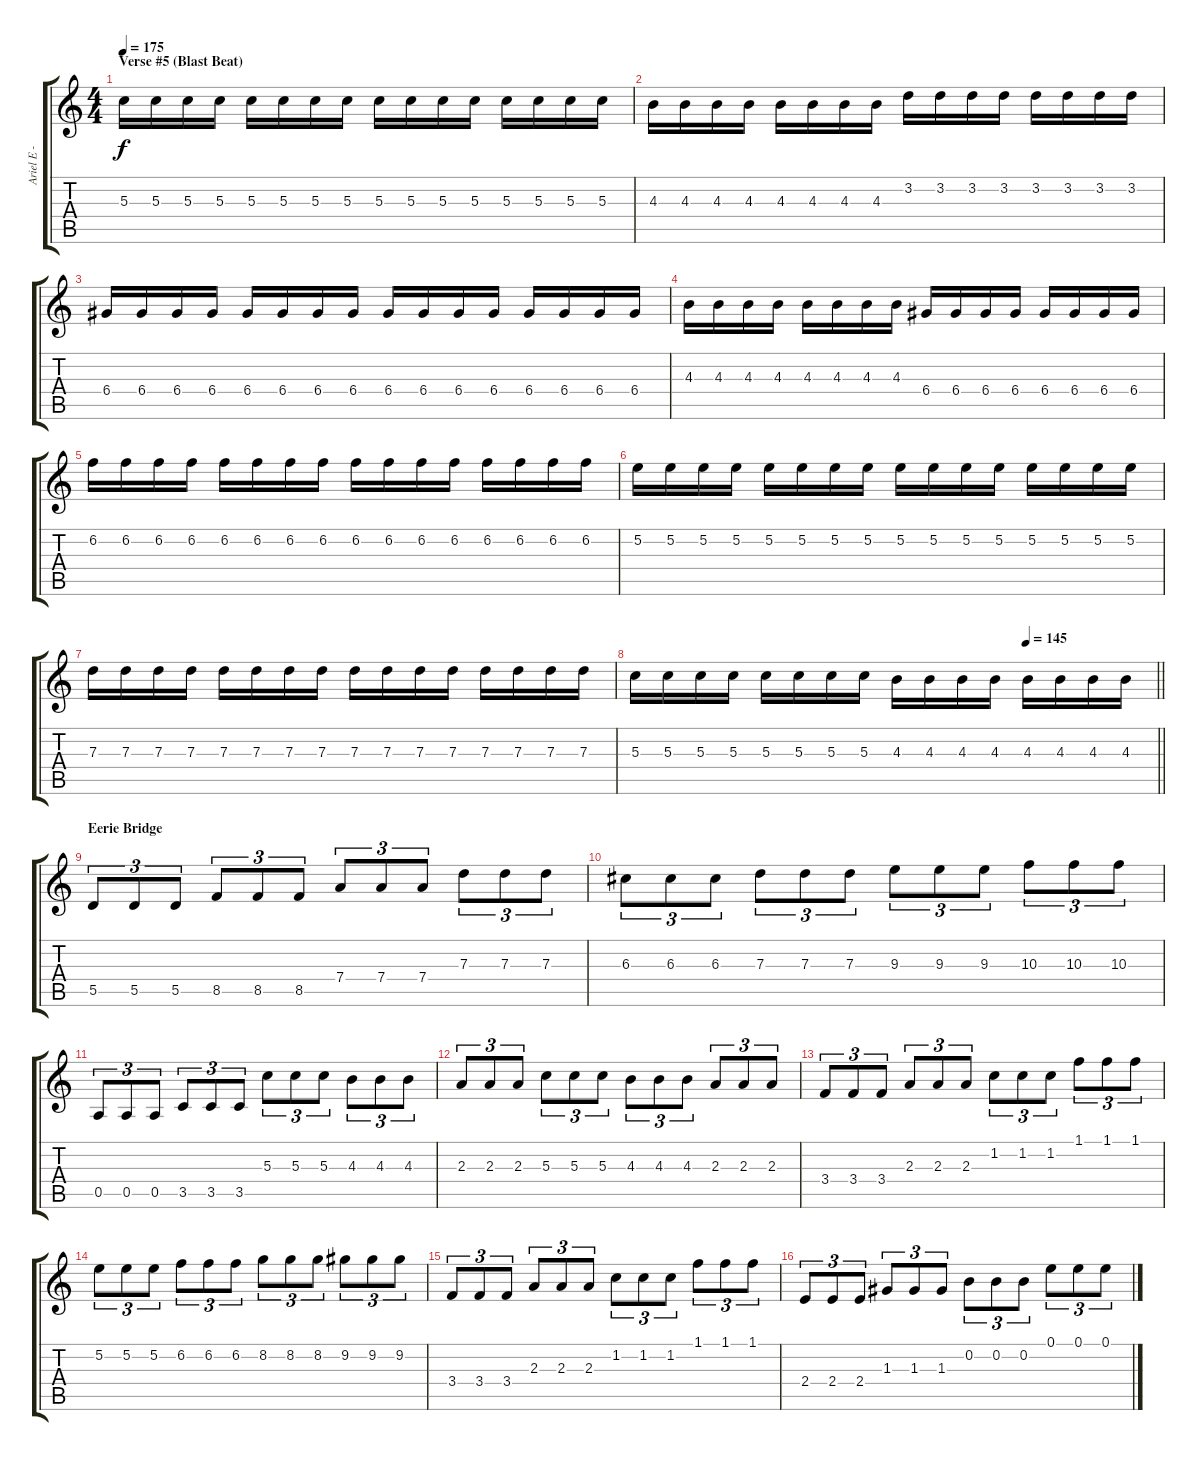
\track ("Ariel E - Lead Guitar" "Ariel E - ") {instrument distortionguitar}
\staff {score tabs}
\tuning (E4 B3 G3 D3 A2 E2) {hide}
\ts (4 4)
\section ("" "Verse #5 (Blast Beat)")
\tempo 175
\clef g2
\ks c
5.3.16{dy f} 5.3.16 5.3.16 5.3.16 5.3.16 5.3.16 5.3.16 5.3.16 5.3.16 5.3.16 5.3.16 5.3.16 5.3.16 5.3.16 5.3.16 5.3.16 |
4.3.16 4.3.16 4.3.16 4.3.16 4.3.16 4.3.16 4.3.16 4.3.16 3.2.16 3.2.16 3.2.16 3.2.16 3.2.16 3.2.16 3.2.16 3.2.16 |
6.4.16 6.4.16 6.4.16 6.4.16 6.4.16 6.4.16 6.4.16 6.4.16 6.4.16 6.4.16 6.4.16 6.4.16 6.4.16 6.4.16 6.4.16 6.4.16 |
4.3.16 4.3.16 4.3.16 4.3.16 4.3.16 4.3.16 4.3.16 4.3.16 6.4.16 6.4.16 6.4.16 6.4.16 6.4.16 6.4.16 6.4.16 6.4.16 |
6.2.16 6.2.16 6.2.16 6.2.16 6.2.16 6.2.16 6.2.16 6.2.16 6.2.16 6.2.16 6.2.16 6.2.16 6.2.16 6.2.16 6.2.16 6.2.16 |
5.2.16 5.2.16 5.2.16 5.2.16 5.2.16 5.2.16 5.2.16 5.2.16 5.2.16 5.2.16 5.2.16 5.2.16 5.2.16 5.2.16 5.2.16 5.2.16 |
7.3.16 7.3.16 7.3.16 7.3.16 7.3.16 7.3.16 7.3.16 7.3.16 7.3.16 7.3.16 7.3.16 7.3.16 7.3.16 7.3.16 7.3.16 7.3.16 |
\tempo (145 0.75)
\barLineRight lightlight
5.3.16 5.3.16 5.3.16 5.3.16 5.3.16 5.3.16 5.3.16 5.3.16 4.3.16 4.3.16 4.3.16 4.3.16 4.3.16 4.3.16 4.3.16 4.3.16 |
\section ("" "Eerie Bridge")
5.5.8{tu (3 2)} 5.5.8{tu (3 2)} 5.5.8{tu (3 2)} 8.5.8{tu (3 2)} 8.5.8{tu (3 2)} 8.5.8{tu (3 2)} 7.4.8{tu (3 2)} 7.4.8{tu (3 2)} 7.4.8{tu (3 2)} 7.3.8{tu (3 2)} 7.3.8{tu (3 2)} 7.3.8{tu (3 2)} |
6.3.8{tu (3 2)} 6.3.8{tu (3 2)} 6.3.8{tu (3 2)} 7.3.8{tu (3 2)} 7.3.8{tu (3 2)} 7.3.8{tu (3 2)} 9.3.8{tu (3 2)} 9.3.8{tu (3 2)} 9.3.8{tu (3 2)} 10.3.8{tu (3 2)} 10.3.8{tu (3 2)} 10.3.8{tu (3 2)} |
0.5.8{tu (3 2)} 0.5.8{tu (3 2)} 0.5.8{tu (3 2)} 3.5.8{tu (3 2)} 3.5.8{tu (3 2)} 3.5.8{tu (3 2)} 5.3.8{tu (3 2)} 5.3.8{tu (3 2)} 5.3.8{tu (3 2)} 4.3.8{tu (3 2)} 4.3.8{tu (3 2)} 4.3.8{tu (3 2)} |
2.3.8{tu (3 2)} 2.3.8{tu (3 2)} 2.3.8{tu (3 2)} 5.3.8{tu (3 2)} 5.3.8{tu (3 2)} 5.3.8{tu (3 2)} 4.3.8{tu (3 2)} 4.3.8{tu (3 2)} 4.3.8{tu (3 2)} 2.3.8{tu (3 2)} 2.3.8{tu (3 2)} 2.3.8{tu (3 2)} |
3.4.8{tu (3 2)} 3.4.8{tu (3 2)} 3.4.8{tu (3 2)} 2.3.8{tu (3 2)} 2.3.8{tu (3 2)} 2.3.8{tu (3 2)} 1.2.8{tu (3 2)} 1.2.8{tu (3 2)} 1.2.8{tu (3 2)} 1.1.8{tu (3 2)} 1.1.8{tu (3 2)} 1.1.8{tu (3 2)} |
5.2.8{tu (3 2)} 5.2.8{tu (3 2)} 5.2.8{tu (3 2)} 6.2.8{tu (3 2)} 6.2.8{tu (3 2)} 6.2.8{tu (3 2)} 8.2.8{tu (3 2)} 8.2.8{tu (3 2)} 8.2.8{tu (3 2)} 9.2.8{tu (3 2)} 9.2.8{tu (3 2)} 9.2.8{tu (3 2)} |
3.4.8{tu (3 2)} 3.4.8{tu (3 2)} 3.4.8{tu (3 2)} 2.3.8{tu (3 2)} 2.3.8{tu (3 2)} 2.3.8{tu (3 2)} 1.2.8{tu (3 2)} 1.2.8{tu (3 2)} 1.2.8{tu (3 2)} 1.1.8{tu (3 2)} 1.1.8{tu (3 2)} 1.1.8{tu (3 2)} |
2.4.8{tu (3 2)} 2.4.8{tu (3 2)} 2.4.8{tu (3 2)} 1.3.8{tu (3 2)} 1.3.8{tu (3 2)} 1.3.8{tu (3 2)} 0.2.8{tu (3 2)} 0.2.8{tu (3 2)} 0.2.8{tu (3 2)} 0.1.8{tu (3 2)} 0.1.8{tu (3 2)} 0.1.8{tu (3 2)}
